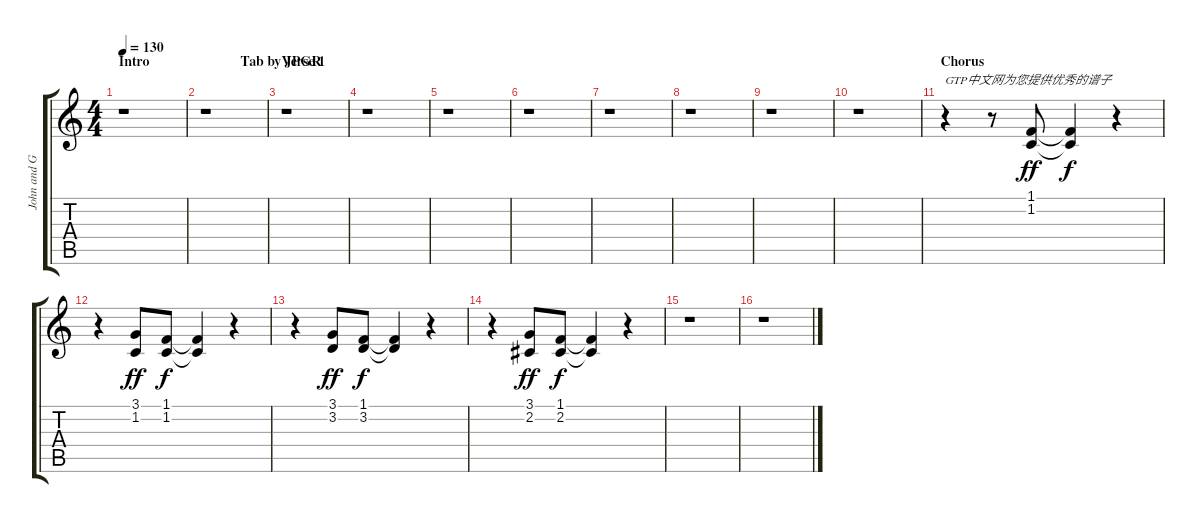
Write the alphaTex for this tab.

\track ("John and George" "John and G") {instrument brasssection}
\staff {score tabs}
\tuning (E4 B3 G3 D3 A2 E2) {hide}
\ts (4 4)
\section ("" "Intro                          Tab by JPGR")
\tempo 130
\clef g2
\ks c
r.1{dy ff instrument brasssection} |
r.1 |
\section ("" "Verse 1")
r.1 |
r.1 |
r.1 |
r.1 |
r.1 |
r.1 |
r.1 |
r.1 |
\section ("" "Chorus")
r.4{txt "GTP中文网为您提供优秀的谱子"} r.8 (1.1 1.2).8 (1.1{t} 1.2{t}).4{dy f} r.4 |
r.4 (3.1 1.2).8{dy ff} (1.1 1.2).8{dy f} (1.1{t} 1.2{t}).4 r.4 |
r.4 (3.1 3.2).8{dy ff} (1.1 3.2).8{dy f} (1.1{t} 3.2{t}).4 r.4 |
r.4 (3.1 2.2).8{dy ff} (1.1 2.2).8{dy f} (1.1{t} 2.2{t}).4 r.4 |
r.1 |
r.1
